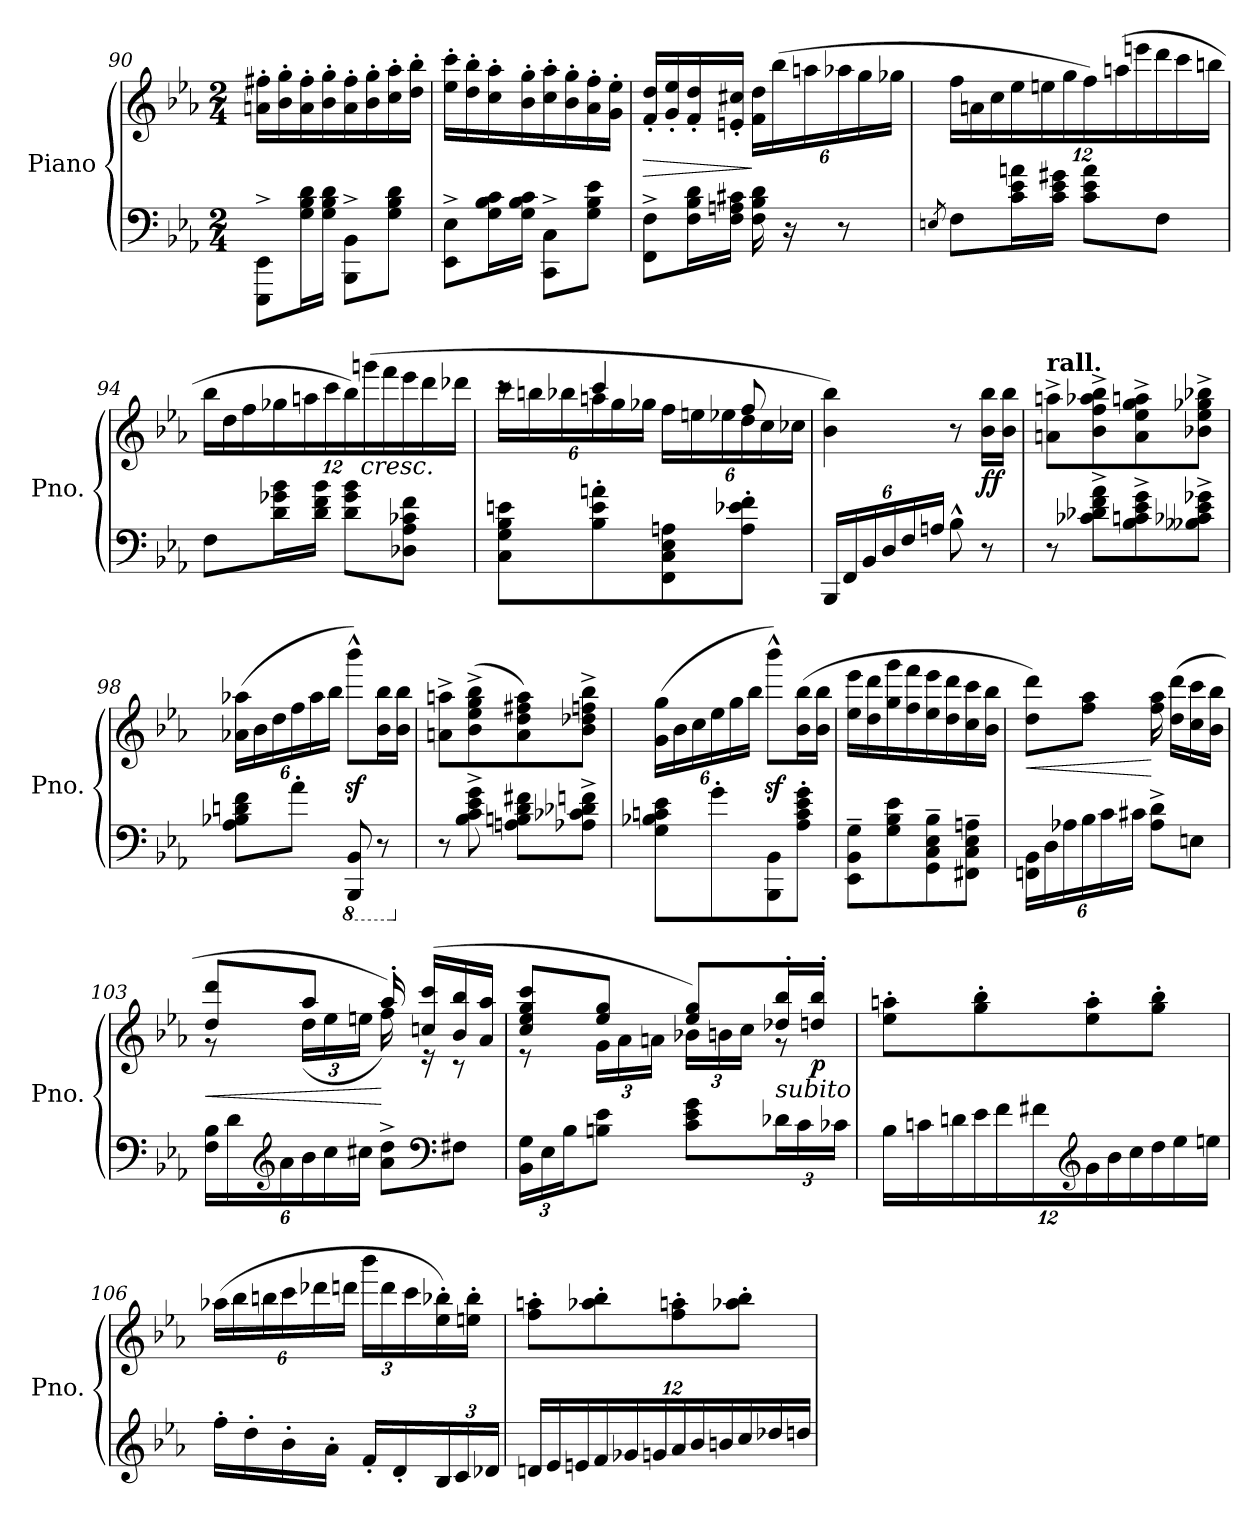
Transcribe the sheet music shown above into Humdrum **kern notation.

**kern	**kern	**dynam
*part1	*part1	*part1
*staff2	*staff1	*staff1/2
*I"Piano	*	*
*I'Pno.	*	*
*clefF4	*clefG2	*
*k[b-e-a-]	*k[b-e-a-]	*
*M2/4	*M2/4	*
=90	=90	=90
8EEE-\^ 8EE-\^L	16an\' 16ff#X\'LL	.
.	16b-\' 16gg\'	.
16G\ 16B-\ 16d\L	16a\' 16ff#\'	.
16G\ 16B-\ 16d\JJ	16b-\' 16gg\'	.
8BBB-\^ 8BB-\^L	16a\' 16ff#\'	.
.	16b-\' 16gg\'	.
8G\ 8B-\ 8d\J	16cc\' 16aa-\'	.
.	16dd\' 16bb-\'JJ	.
=91	=91	=91
8EE-\^ 8E-\^L	16ee-\' 16ccc\'LL	.
.	16dd\' 16bb-\'	.
16G\ 16B-\ 16c\L	16cc\' 16aa-\'	.
16G\ 16B-\ 16c\JJ	16b-\' 16gg\'	.
8CC\^ 8C\^L	16cc\' 16aa-\'	.
.	16b-\' 16gg\'	.
8G\ 8B-\ 8e-\J	16a-\' 16ff\'	.
.	16g\' 16ee-\'JJ	.
=92	=92	=92
!	!	!LO:HP:b
8FF\^ 8F\^L	16f/' 16dd/'LL	>
.	16g/' 16ee-/'	.
16F\ 16B-\ 16d\L	16f/' 16dd/'	.
16F\ 16An\ 16c#X\JJ	16en/' 16cc#X/'JJ	.
*	*Xbrackettup	*
16F\ 16B-\ 16d\	24f\ 24dd\LL	]
.	(>24bb-\	.
16r	.	.
.	24aan\	.
8r	24aa-X\	.
.	24gg\	.
.	24gg-X\JJ	.
!!LO:PB:g=z
=93	=93	=93
8qEn/	.	.
8F\L	24ff\LL	.
.	24an\	.
.	24cc\	.
16c\ 16e-\ 16an\L	24ee-\	.
.	24een\	.
16c\ 16e-\ 16g#X\JJ	.	.
.	24gg\	.
8c\ 8e-\ 8a\L	24ff\)	.
.	(>24aan\	.
.	24eeen\	.
8F\J	24ddd\	.
.	24ccc\	.
.	24bbn\JJ	.
=94	=94	=94
8F\L	24bb-\LL	.
.	24dd\	.
.	24ff\	.
16d\ 16g-X\ 16b-\L	24gg-X\	.
.	24aan\	.
16d\ 16f\ 16b-\JJ	.	.
.	24ccc\	.
8d\ 8g-\ 8b-\L	24bb-\)	.
!	!LO:TX:b:i:t=cresc.	!
.	(>24gggni\	.
.	24fff\	.
8D-X\ 8A-\ 8c-X\ 8f\J	24eee-\	.
.	24ddd\	.
.	24ddd-X\JJ	.
=95	=95	=95
*	*^	*
8C\ 8G\ 8B-\ 8en\L	8rccc	24ccc\LL	.
.	.	24bbn\	.
.	.	24bb-X\	.
8B-\' 8e\' 8an\'	4ccc/	24aan\	.
.	.	24gg\	.
.	.	24gg-X\JJ	.
8FF\ 8C\ 8E-\ 8An\	.	24ff\LL	.
.	.	24een\	.
.	.	24ee-X\	.
8A\' 8e-X\' 8f\'J	8ff/	24dd\	.
.	.	24cc\	.
.	.	24cc-X\JJ	.
*	*v	*v	*
!!LO:LB:g=z
=96	=96	=96
*Xbrackettup	*	*
24BBB-/LL	4b-\ 4bb-\)	.
24FF/	.	.
24BB-/	.	.
24D/	.	.
24F/	.	.
24An/JJ	.	.
8B-^^\	8r	.
!	!	!LO:DY:b
8r	16b-\ 16bb-\LL	ff
.	16b-\ 16bb-\JJ	.
=97	=97	=97
!	!LO:TX:a:B:t=rall.	!
8r	8an\^ 8aan\^L	.
8c-X\^ 8d-X\^ 8f\^ 8a-\^L	8b-\^ 8ff\^ 8aa-X\^ 8bb-\^	.
8B-\^ 8cn\^ 8e-\^ 8g\^	8a\^ 8ee-\^ 8gg\^ 8aan\^	.
8B--X\^ 8c-X\^ 8e-\^ 8g-X\^J	8b-X\^ 8ee-\^ 8gg-X\^ 8bb-X\^J	.
!!LO:LB:g=z
=98	=98	=98
8A-\ 8B-X\ 8dn\ 8f\L	(>24a-X\ 24aa-X\LL	.
.	24b-\	.
.	24dd\	.
8a-'\J	24ff\	.
.	24aa-\	.
.	24bb-\JJ	.
*8ba	*	*
8BBBB-/ 8BBB-/	8bbb-z<^^\L)	.
8r	16b-\ 16bb-\L	.
.	16b-\ 16bb-\JJ	.
=99	=99	=99
*X8ba	*	*
8r	8an\^ 8aan\^L	.
8B-\^ 8c\^ 8e-\^ 8g\^	(>8b-\^ 8ee-\^ 8gg\^ 8bb-\^	.
8An\ 8Bn\ 8d\ 8f#X\L	8a\ 8dd\ 8ff#X\ 8aa\)	.
8A-X\^ 8c-X\^ 8d-X\^ 8fn\^J	8b-\^ 8dd-X\^ 8ffn\^ 8bb-\^J	.
=100	=100	=100
8G\ 8B-X\ 8cn\ 8e-\L	(>24g\ 24gg\LL	.
.	24b-\	.
.	24cc\	.
8g'\	24ee-\	.
.	24gg\	.
.	24bb-\JJ	.
8BBB-\ 8BB-\	8bbb-z<^^\L)	.
8A-\' 8c\' 8e-\' 8g\'J	(>16b-\ 16bb-\L	.
.	16b-\ 16bb-\JJ	.
=101	=101	=101
8EE-\~ 8BB-\~ 8G\~L	16ee-\ 16eee-\LL	.
.	16dd\ 16ddd\	.
8G\ 8B-\ 8e-\	16gg\ 16ggg\	.
.	16ff\ 16fff\	.
8GG\~ 8C\~ 8E-\~ 8B-\~	16ee-\ 16eee-\	.
.	16dd\ 16ddd\	.
8FF#X\~ 8C\~ 8E-\~ 8An\~J	16cc\ 16ccc\	.
.	16b-\ 16bb-\JJ	.
!!LO:LB:g=z
=102	=102	=102
!	!	!LO:HP:b
24FFn\ 24BB-\LL	8dd\ 8ddd\L)	<
24D\	.	.
24A-X\	.	.
24B-\	8ff\ 8aa-\J	.
24c\	.	.
24c#X\JJ	.	.
8A-\^ 8d\^L	16ff\ 16aa-\	[
.	(>16dd\ 16ddd\LL	.
8En\J	16cc\ 16ccc\	.
.	16b-\ 16bb-\JJ	.
=103	=103	=103
!	!	!LO:HP:b
*	*^	*
24F\ 24B-\LL	8dd/ 8ddd/L	8r	<
24d\	.	.	.
*clefG2	*	*	*
24a-\	.	.	.
24b-\	8aa-/J	(<24dd\LL	.
24cc\	.	24ee-\	.
24cc#X\JJ	.	24een\JJ	.
8a-\^ 8dd\^L	16aa-'/)	16ff\)	[
.	(>16ccni/ 16ccc/LL	16r	.
*clefF4	*	*	*
8F#X\J	16b-/ 16bb-/	8r	.
.	16a-/ 16aa-/JJ	.	.
=104	=104	=104	=104
24BB-\ 24G\LL	8cc/ 8ee-/ 8gg/ 8ccc/L	8r	.
24E-\	.	.	.
24B-\J	.	.	.
8Bn\ 8e-\J	8ee-/ 8gg/J	24g\LL	.
.	.	24a-\	.
.	.	24an\JJ	.
8c\ 8e-\ 8g\L	8ee-/ 8gg/L)	24b-X\LL	.
.	.	24bn\	.
.	.	24cc\JJ	.
!	!LO:TX:b:i:t=subito	!	!
24d-X\L	16dd-X/' 16bb-/'L	8r	.
24c\	.	.	.
!	!	!	!LO:DY:b
.	16ddn/' 16bb-/'JJ	.	p
24c-X\JJ	.	.	.
*	*v	*v	*
!!LO:LB:g=z
=105	=105	=105
24B-\LL	8ee-\' 8aan\'L	.
24cn\	.	.
24dn\	.	.
24e-\	8gg\' 8bb-\'	.
24f\	.	.
24f#X\	.	.
*clefG2	*	*
24g\	8ee-\' 8aa\'	.
24b-\	.	.
24cc\	.	.
24dd\	8gg\' 8bb-\'J	.
24ee-\	.	.
24een\JJ	.	.
=106	=106	=106
16ff'\LL	(>24aa-X\LL	.
.	24bb-\	.
16dd'\	.	.
.	24bbn\	.
16b-'\	24ccc\	.
.	24ddd-X\	.
16a-'\JJ	.	.
.	24dddn\JJ	.
16f'/LL	24bbb-\LL	.
.	24ddd\	.
16d'/	.	.
.	24ccc\	.
24B-/	16ee-\' 16bb-X\')	.
24c/	.	.
.	16een\' 16bb-\'JJ	.
24d-X/JJ	.	.
=107	=107	=107
24dn/LL	8ff\' 8aan\'L	.
24e-/	.	.
24en/	.	.
24f/	8aa-X\' 8bb-\'	.
24g-X/	.	.
24gn/	.	.
24a-/	8ff\' 8aan\'	.
24b-/	.	.
24bn/	.	.
24cc/	8aa-X\' 8bb-\'J	.
24dd-X/	.	.
24ddn/JJ	.	.
=	=	=
*-	*-	*-
